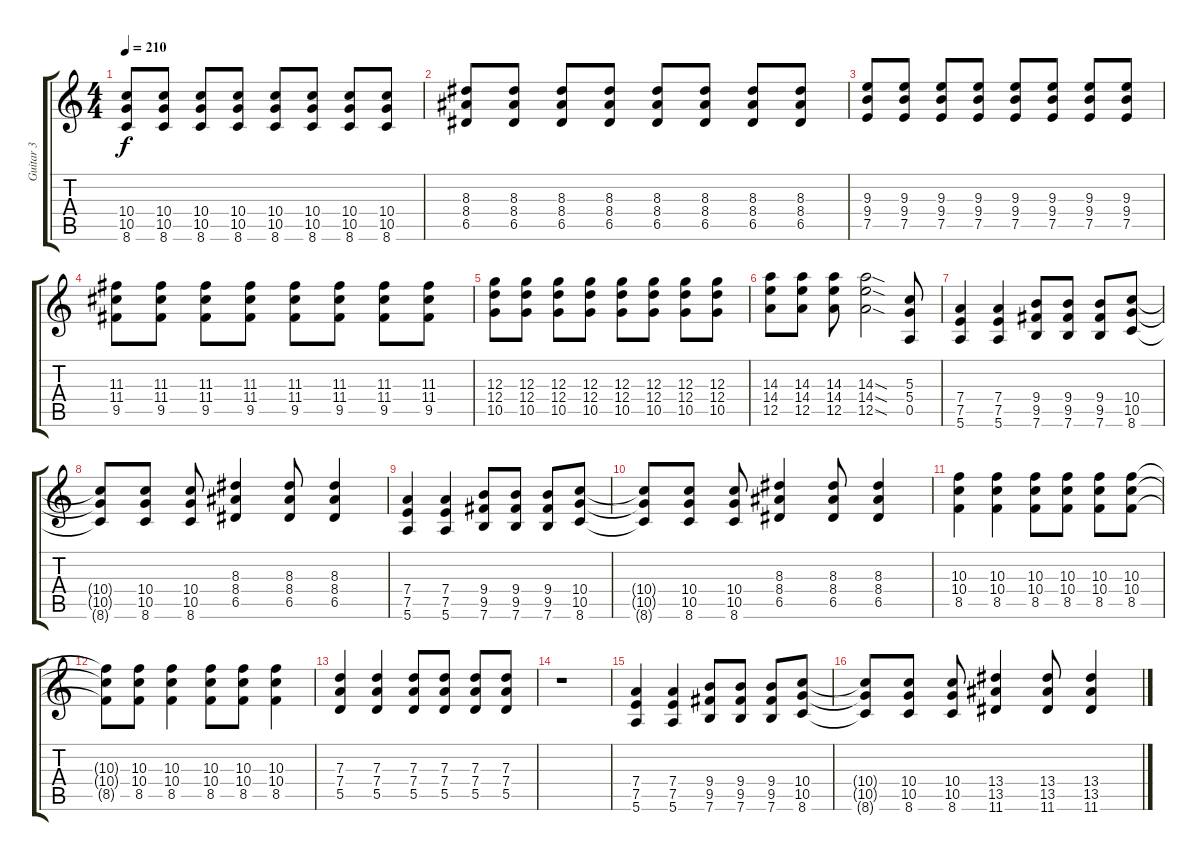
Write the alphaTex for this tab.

\track ("Guitar 3" "Guitar 3") {instrument electricguitarclean}
\staff {score tabs}
\tuning (E4 B3 G3 D3 A2 E2) {hide}
\ts (4 4)
\tempo 210
\clef g2
\ks c
(10.4 10.5 8.6).8{dy f} (10.4 10.5 8.6).8 (10.4 10.5 8.6).8 (10.4 10.5 8.6).8 (10.4 10.5 8.6).8 (10.4 10.5 8.6).8 (10.4 10.5 8.6).8 (10.4 10.5 8.6).8 |
(8.3 8.4 6.5).8 (8.3 8.4 6.5).8 (8.3 8.4 6.5).8 (8.3 8.4 6.5).8 (8.3 8.4 6.5).8 (8.3 8.4 6.5).8 (8.3 8.4 6.5).8 (8.3 8.4 6.5).8 |
(9.3 9.4 7.5).8 (9.3 9.4 7.5).8 (9.3 9.4 7.5).8 (9.3 9.4 7.5).8 (9.3 9.4 7.5).8 (9.3 9.4 7.5).8 (9.3 9.4 7.5).8 (9.3 9.4 7.5).8 |
(11.3 11.4 9.5).8 (11.3 11.4 9.5).8 (11.3 11.4 9.5).8 (11.3 11.4 9.5).8 (11.3 11.4 9.5).8 (11.3 11.4 9.5).8 (11.3 11.4 9.5).8 (11.3 11.4 9.5).8 |
(12.3 12.4 10.5).8 (12.3 12.4 10.5).8 (12.3 12.4 10.5).8 (12.3 12.4 10.5).8 (12.3 12.4 10.5).8 (12.3 12.4 10.5).8 (12.3 12.4 10.5).8 (12.3 12.4 10.5).8 |
(14.3 14.4 12.5).8 (14.3 14.4 12.5).8 (14.3 14.4 12.5).8 (14.3{sod} 14.4{sod} 12.5{sod}).2 (5.3 5.4 0.5).8 |
(7.4 7.5 5.6).4 (7.4 7.5 5.6).4 (9.4 9.5 7.6).8 (9.4 9.5 7.6).8 (9.4 9.5 7.6).8 (10.4 10.5 8.6).8 |
(10.4{t} 10.5{t} 8.6{t}).8 (10.4 10.5 8.6).8 (10.4 10.5 8.6).8 (8.3 8.4 6.5).4 (8.3 8.4 6.5).8 (8.3 8.4 6.5).4 |
(7.4 7.5 5.6).4 (7.4 7.5 5.6).4 (9.4 9.5 7.6).8 (9.4 9.5 7.6).8 (9.4 9.5 7.6).8 (10.4 10.5 8.6).8 |
(10.4{t} 10.5{t} 8.6{t}).8 (10.4 10.5 8.6).8 (10.4 10.5 8.6).8 (8.3 8.4 6.5).4 (8.3 8.4 6.5).8 (8.3 8.4 6.5).4 |
(10.3 10.4 8.5).4 (10.3 10.4 8.5).4 (10.3 10.4 8.5).8 (10.3 10.4 8.5).8 (10.3 10.4 8.5).8 (10.3 10.4 8.5).8 |
(10.3{t} 10.4{t} 8.5{t}).8 (10.3 10.4 8.5).8 (10.3 10.4 8.5).4 (10.3 10.4 8.5).8 (10.3 10.4 8.5).8 (10.3 10.4 8.5).4 |
(7.3 7.4 5.5).4 (7.3 7.4 5.5).4 (7.3 7.4 5.5).8 (7.3 7.4 5.5).8 (7.3 7.4 5.5).8 (7.3 7.4 5.5).8 |
r.1 |
(7.4 7.5 5.6).4 (7.4 7.5 5.6).4 (9.4 9.5 7.6).8 (9.4 9.5 7.6).8 (9.4 9.5 7.6).8 (10.4 10.5 8.6).8 |
(10.4{t} 10.5{t} 8.6{t}).8 (10.4 10.5 8.6).8 (10.4 10.5 8.6).8 (13.4 13.5 11.6).4 (13.4 13.5 11.6).8 (13.4 13.5 11.6).4
